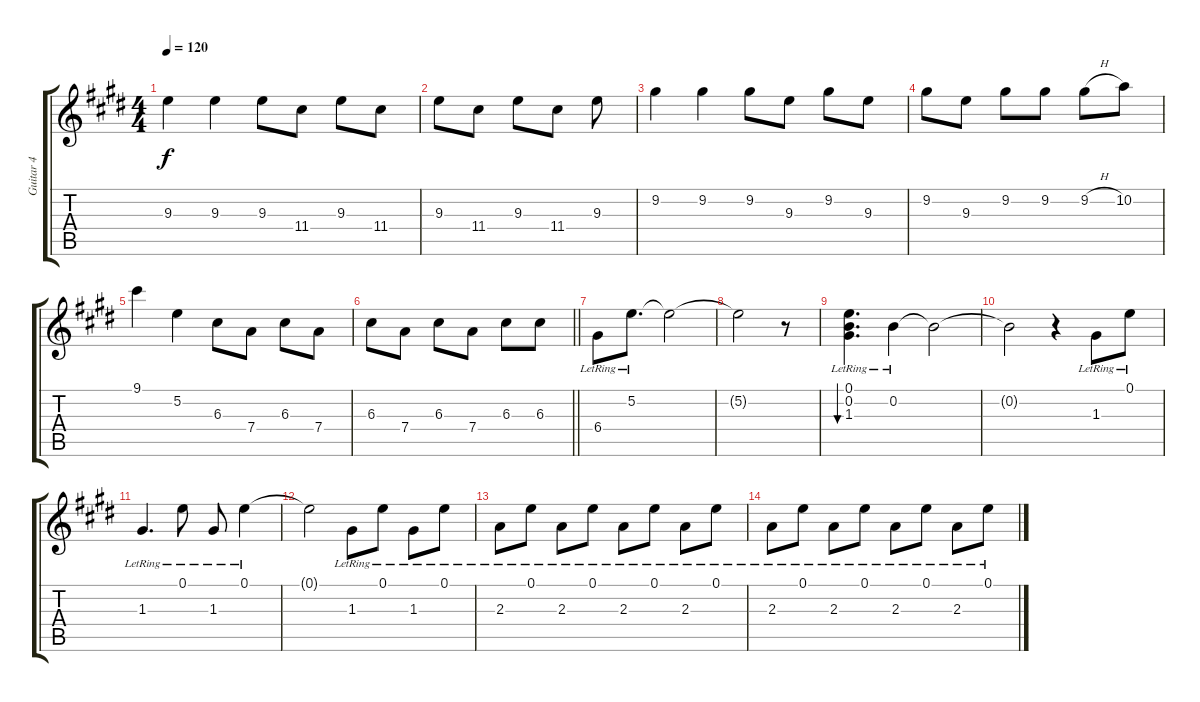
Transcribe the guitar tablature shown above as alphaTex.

\track ("Guitar 4" "Guitar 4") {instrument acousticguitarsteel}
\staff {score tabs}
\tuning (E4 B3 G3 D3 A2 E2) {hide}
\ts (4 4)
\tempo 120
\clef g2
\ks e
9.3.4{dy f} 9.3.4 9.3.8 11.4.8 9.3.8 11.4.8 |
9.3.8 11.4.8 9.3.8 11.4.8 9.3.8 |
9.2.4 9.2.4 9.2.8 9.3.8 9.2.8 9.3.8 |
9.2.8 9.3.8 9.2.8 9.2.8 9.2{h}.8 10.2.8 |
9.1.4 5.2.4 6.3.8 7.4.8 6.3.8 7.4.8 |
\barLineRight lightlight
6.3.8 7.4.8 6.3.8 7.4.8 6.3.8 6.3.8 |
6.4{lr}.8 5.2{lr}.8{d} 5.2{t}.2 |
5.2{t}.2 r.8 |
(0.1{lr} 0.2 1.3{lr}).4{d bu 480} 0.2{lr}.4 0.2{t}.2 |
0.2{t}.2 r.4 1.3{lr}.8 0.1{lr}.8 |
1.3{lr}.4{d} 0.1{lr}.8 1.3{lr}.8 0.1{lr}.4 |
0.1{t}.2 1.3{lr}.8 0.1{lr}.8 1.3{lr}.8 0.1{lr}.8 |
2.3{lr}.8 0.1{lr}.8 2.3{lr}.8 0.1{lr}.8 2.3{lr}.8 0.1{lr}.8 2.3{lr}.8 0.1{lr}.8 |
2.3{lr}.8 0.1{lr}.8 2.3{lr}.8 0.1{lr}.8 2.3{lr}.8 0.1{lr}.8 2.3{lr}.8 0.1{lr}.8
